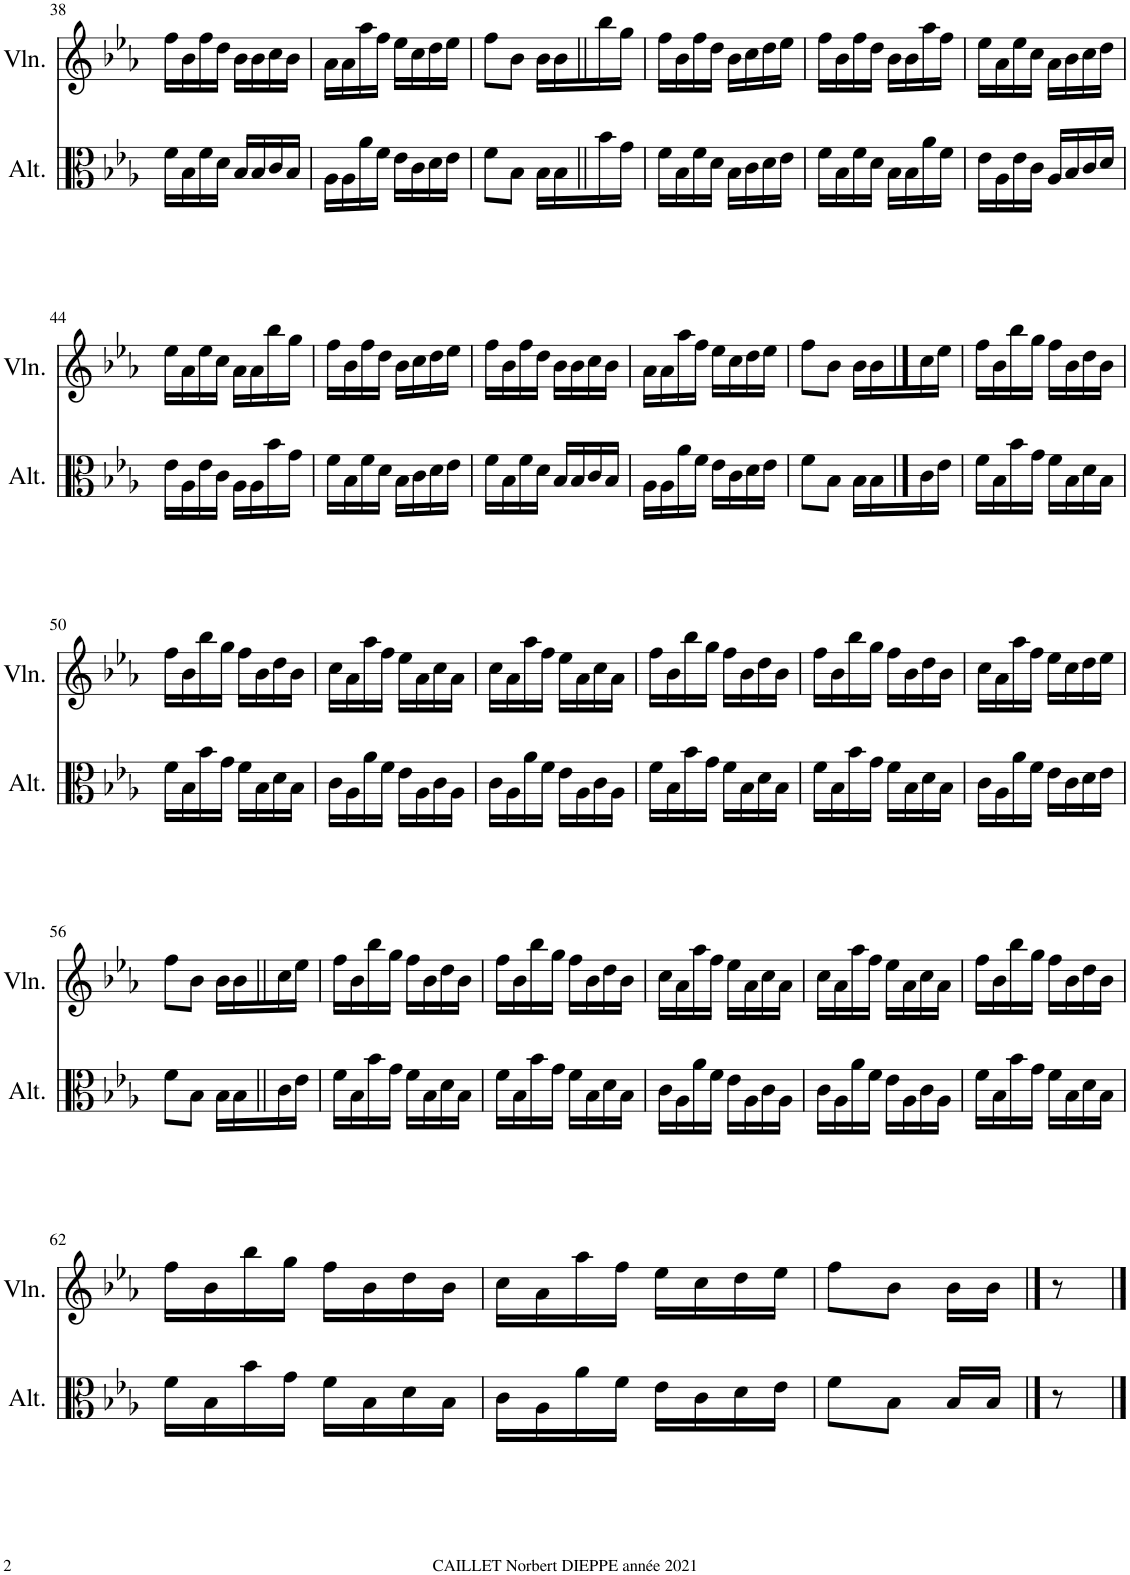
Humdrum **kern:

**kern	**kern
*part2	*part1
*staff2	*staff1
*I"Alto	*I"Violon
*I'Alt.	*I'Vln.
!!LO:PB:g=z
*clefC3	*clefG2
*k[b-e-a-]	*k[b-e-a-]
*M2/4	*M2/4
=38	=38
16f\LL	16ff\LL
16B-\	16b-\
16f\	16ff\
16d\JJ	16dd\JJ
16B-/LL	16b-\LL
16B-/	16b-\
16c/	16cc\
16B-/JJ	16b-\JJ
=39	=39
16A-\LL	16a-\LL
16A-\	16a-\
16a-\	16aa-\
16f\JJ	16ff\JJ
16e-\LL	16ee-\LL
16c\	16cc\
16d\	16dd\
16e-\JJ	16ee-\JJ
=40	=40
8f\L	8ff\L
8B-\J	8b-\J
16B-\LL	16b-\LL
16B-\	16b-\
16b-\	16bb-\
16g\JJ	16gg\JJ
=41	=41
16f\LL	16ff\LL
16B-\	16b-\
16f\	16ff\
16d\JJ	16dd\JJ
16B-\LL	16b-\LL
16c\	16cc\
16d\	16dd\
16e-\JJ	16ee-\JJ
=42	=42
16f\LL	16ff\LL
16B-\	16b-\
16f\	16ff\
16d\JJ	16dd\JJ
16B-\LL	16b-\LL
16B-\	16b-\
16a-\	16aa-\
16f\JJ	16ff\JJ
=43	=43
16e-\LL	16ee-\LL
16A-\	16a-\
16e-\	16ee-\
16c\JJ	16cc\JJ
16A-/LL	16a-\LL
16B-/	16b-\
16c/	16cc\
16d/JJ	16dd\JJ
!!LO:LB:g=z
=44	=44
16e-\LL	16ee-\LL
16A-\	16a-\
16e-\	16ee-\
16c\JJ	16cc\JJ
16A-\LL	16a-\LL
16A-\	16a-\
16b-\	16bb-\
16g\JJ	16gg\JJ
=45	=45
16f\LL	16ff\LL
16B-\	16b-\
16f\	16ff\
16d\JJ	16dd\JJ
16B-\LL	16b-\LL
16c\	16cc\
16d\	16dd\
16e-\JJ	16ee-\JJ
=46	=46
16f\LL	16ff\LL
16B-\	16b-\
16f\	16ff\
16d\JJ	16dd\JJ
16B-/LL	16b-\LL
16B-/	16b-\
16c/	16cc\
16B-/JJ	16b-\JJ
=47	=47
16A-\LL	16a-\LL
16A-\	16a-\
16a-\	16aa-\
16f\JJ	16ff\JJ
16e-\LL	16ee-\LL
16c\	16cc\
16d\	16dd\
16e-\JJ	16ee-\JJ
=48	=48
8f\L	8ff\L
8B-\J	8b-\J
16B-\LL	16b-\LL
16B-\	16b-\
16c\	16cc\
16e-\JJ	16ee-\JJ
=49	=49
16f\LL	16ff\LL
16B-\	16b-\
16b-\	16bb-\
16g\JJ	16gg\JJ
16f\LL	16ff\LL
16B-\	16b-\
16d\	16dd\
16B-\JJ	16b-\JJ
!!LO:LB:g=z
=50	=50
16f\LL	16ff\LL
16B-\	16b-\
16b-\	16bb-\
16g\JJ	16gg\JJ
16f\LL	16ff\LL
16B-\	16b-\
16d\	16dd\
16B-\JJ	16b-\JJ
=51	=51
16c\LL	16cc\LL
16A-\	16a-\
16a-\	16aa-\
16f\JJ	16ff\JJ
16e-\LL	16ee-\LL
16A-\	16a-\
16c\	16cc\
16A-\JJ	16a-\JJ
=52	=52
16c\LL	16cc\LL
16A-\	16a-\
16a-\	16aa-\
16f\JJ	16ff\JJ
16e-\LL	16ee-\LL
16A-\	16a-\
16c\	16cc\
16A-\JJ	16a-\JJ
=53	=53
16f\LL	16ff\LL
16B-\	16b-\
16b-\	16bb-\
16g\JJ	16gg\JJ
16f\LL	16ff\LL
16B-\	16b-\
16d\	16dd\
16B-\JJ	16b-\JJ
=54	=54
16f\LL	16ff\LL
16B-\	16b-\
16b-\	16bb-\
16g\JJ	16gg\JJ
16f\LL	16ff\LL
16B-\	16b-\
16d\	16dd\
16B-\JJ	16b-\JJ
=55	=55
16c\LL	16cc\LL
16A-\	16a-\
16a-\	16aa-\
16f\JJ	16ff\JJ
16e-\LL	16ee-\LL
16c\	16cc\
16d\	16dd\
16e-\JJ	16ee-\JJ
!!LO:LB:g=z
=56	=56
8f\L	8ff\L
8B-\J	8b-\J
16B-\LL	16b-\LL
16B-\	16b-\
16c\	16cc\
16e-\JJ	16ee-\JJ
=57	=57
16f\LL	16ff\LL
16B-\	16b-\
16b-\	16bb-\
16g\JJ	16gg\JJ
16f\LL	16ff\LL
16B-\	16b-\
16d\	16dd\
16B-\JJ	16b-\JJ
=58	=58
16f\LL	16ff\LL
16B-\	16b-\
16b-\	16bb-\
16g\JJ	16gg\JJ
16f\LL	16ff\LL
16B-\	16b-\
16d\	16dd\
16B-\JJ	16b-\JJ
=59	=59
16c\LL	16cc\LL
16A-\	16a-\
16a-\	16aa-\
16f\JJ	16ff\JJ
16e-\LL	16ee-\LL
16A-\	16a-\
16c\	16cc\
16A-\JJ	16a-\JJ
=60	=60
16c\LL	16cc\LL
16A-\	16a-\
16a-\	16aa-\
16f\JJ	16ff\JJ
16e-\LL	16ee-\LL
16A-\	16a-\
16c\	16cc\
16A-\JJ	16a-\JJ
=61	=61
16f\LL	16ff\LL
16B-\	16b-\
16b-\	16bb-\
16g\JJ	16gg\JJ
16f\LL	16ff\LL
16B-\	16b-\
16d\	16dd\
16B-\JJ	16b-\JJ
!!LO:LB:g=z
=62	=62
16f\LL	16ff\LL
16B-\	16b-\
16b-\	16bb-\
16g\JJ	16gg\JJ
16f\LL	16ff\LL
16B-\	16b-\
16d\	16dd\
16B-\JJ	16b-\JJ
=63	=63
16c\LL	16cc\LL
16A-\	16a-\
16a-\	16aa-\
16f\JJ	16ff\JJ
16e-\LL	16ee-\LL
16c\	16cc\
16d\	16dd\
16e-\JJ	16ee-\JJ
=64	=64
8f\L	8ff\L
8B-\J	8b-\J
16B-/LL	16b-\LL
16B-/JJ	16b-\JJ
8r	8r
==	==
*-	*-
